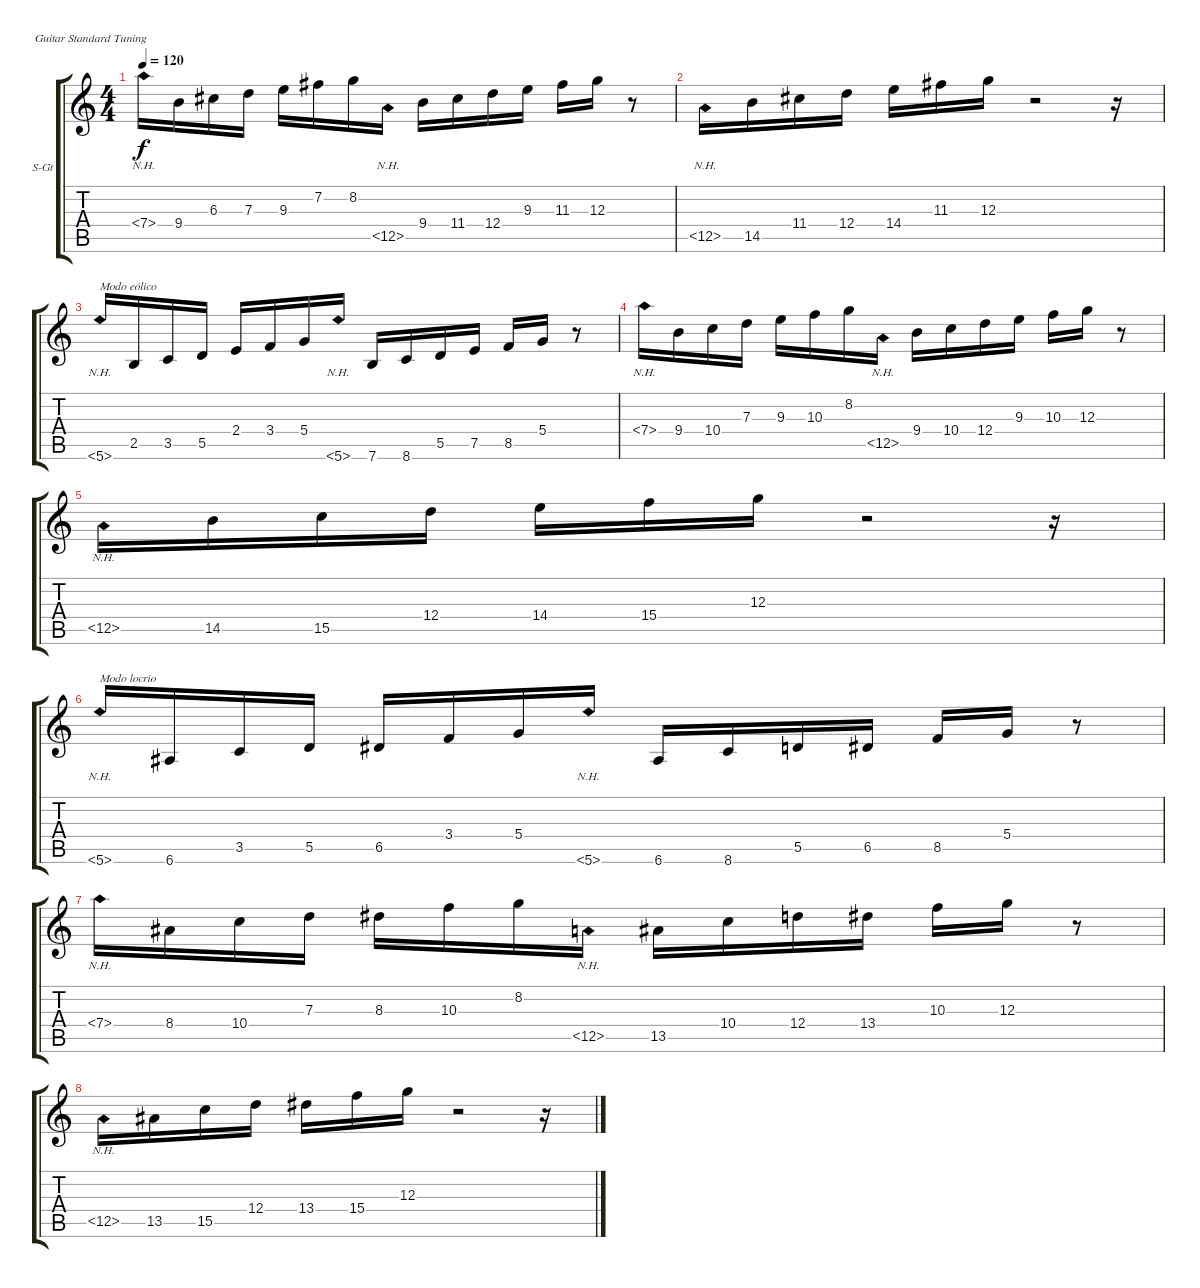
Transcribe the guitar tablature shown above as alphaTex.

\defaultSystemsLayout 4
\bracketExtendMode groupsimilarinstruments
\firstSystemTrackNameOrientation horizontal
\otherSystemsTrackNameOrientation horizontal
\track ("Steel Guitar" "S-Gt") {instrument acousticguitarsteel}
\staff {score tabs}
\tuning (E4 B3 G3 D3 A2 E2)
\ts (4 4)
\tempo 120
\clef g2
\ks c
7.4{nh}.16{dy f} 9.4.16 6.3.16 7.3.16 9.3.16 7.2.16 8.2.16 12.5{nh}.16 9.4.16 11.4.16 12.4.16 9.3.16 11.3.16 12.3.16 r.8 |
12.5{nh}.16 14.5.16 11.4.16 12.4.16 14.4.16 11.3.16 12.3.16 r.2 r.16 |
5.6{nh}.16{txt "Modo eólico"} 2.5.16 3.5.16 5.5.16 2.4.16 3.4.16 5.4.16 5.6{nh}.16 7.6.16 8.6.16 5.5.16 7.5.16 8.5.16 5.4.16 r.8 |
7.4{nh}.16 9.4.16 10.4.16 7.3.16 9.3.16 10.3.16 8.2.16 12.5{nh}.16 9.4.16 10.4.16 12.4.16 9.3.16 10.3.16 12.3.16 r.8 |
12.5{nh}.16 14.5.16 15.5.16 12.4.16 14.4.16 15.4.16 12.3.16 r.2 r.16 |
5.6{nh}.16{txt "Modo locrio"} 6.6.16 3.5.16 5.5.16 6.5.16 3.4.16 5.4.16 5.6{nh}.16 6.6.16 8.6.16 5.5.16 6.5.16 8.5.16 5.4.16 r.8 |
7.4{nh}.16 8.4.16 10.4.16 7.3.16 8.3.16 10.3.16 8.2.16 12.5{nh}.16 13.5.16 10.4.16 12.4.16 13.4.16 10.3.16 12.3.16 r.8 |
12.5{nh}.16 13.5.16 15.5.16 12.4.16 13.4.16 15.4.16 12.3.16 r.2 r.16
